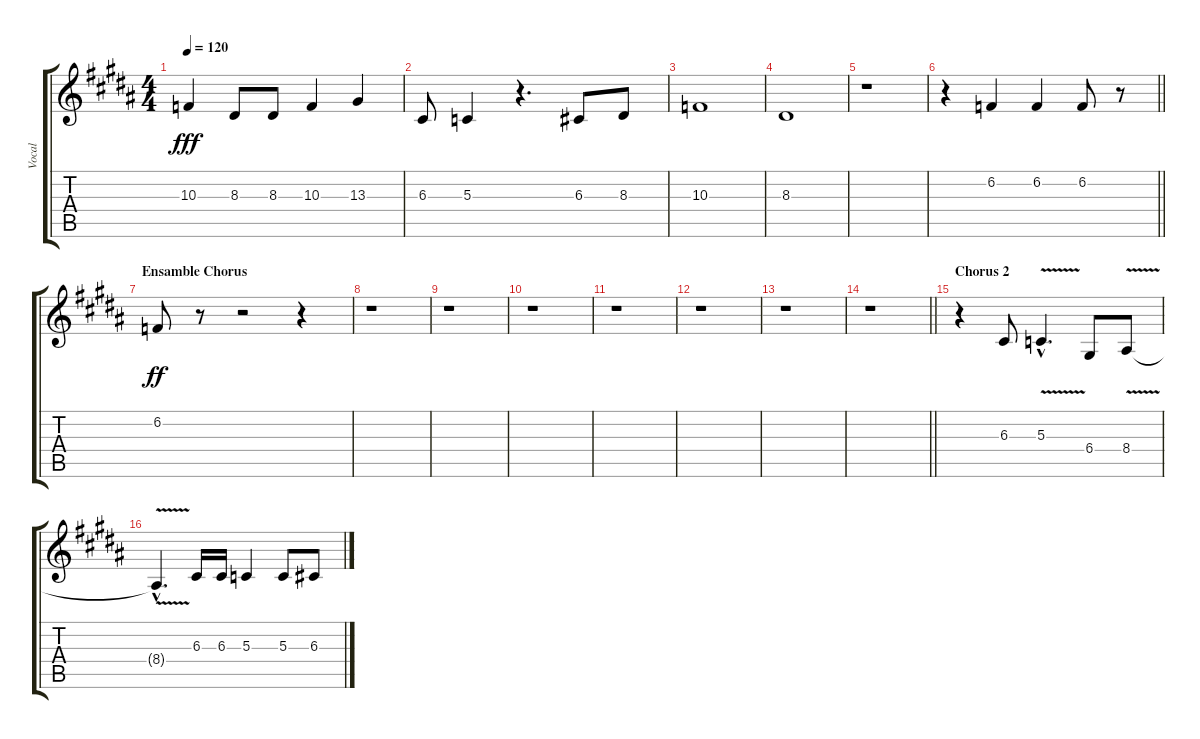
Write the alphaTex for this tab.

\track ("Vocal" "Vocal") {instrument altosax}
\staff {score tabs}
\tuning (E4 B3 G3 D3 A2 E2) {hide}
\ts (4 4)
\tempo 120
\clef g2
\ks b
10.3.4{dy fff} 8.3.8 8.3.8 10.3.4 13.3.4 |
6.3.8 5.3.4 r.4{d} 6.3.8 8.3.8 |
10.3.1 |
8.3.1 |
r.1 |
\barLineRight lightlight
r.4 6.2.4 6.2.4 6.2.8 r.8 |
\section ("" "Ensamble Chorus")
6.2.8{dy ff} r.8 r.2 r.4 |
r.1 |
r.1 |
r.1 |
r.1 |
r.1 |
r.1 |
\barLineRight lightlight
r.1 |
\section ("" "Chorus 2")
r.4 6.3.8 5.3{v hac}.4{d} 6.4.8 8.4{v}.8 |
8.4{hac t}.4{d} 6.3.16 6.3.16 5.3.4 5.3.8 6.3.8
